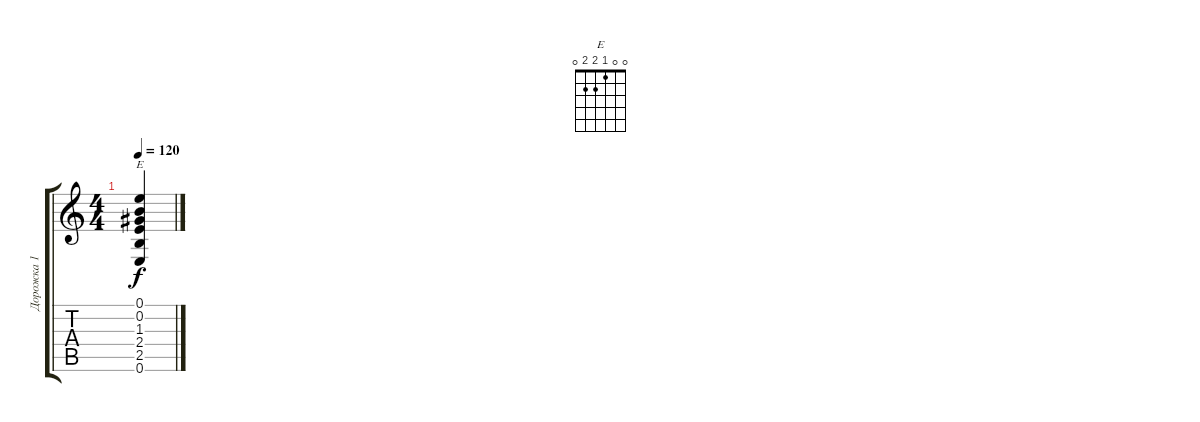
\track ("Дорожка 1" "Дорожка 1") {instrument acousticguitarsteel}
\staff {score tabs}
\tuning (E4 B3 G3 D3 A2 E2) {hide}
\chord ("E" 0 0 1 2 2 0)
\ts (4 4)
\tempo 120
\clef g2
\ks c
(0.1 0.2 1.3 2.4 2.5 0.6).4{ch "E" dy f}
